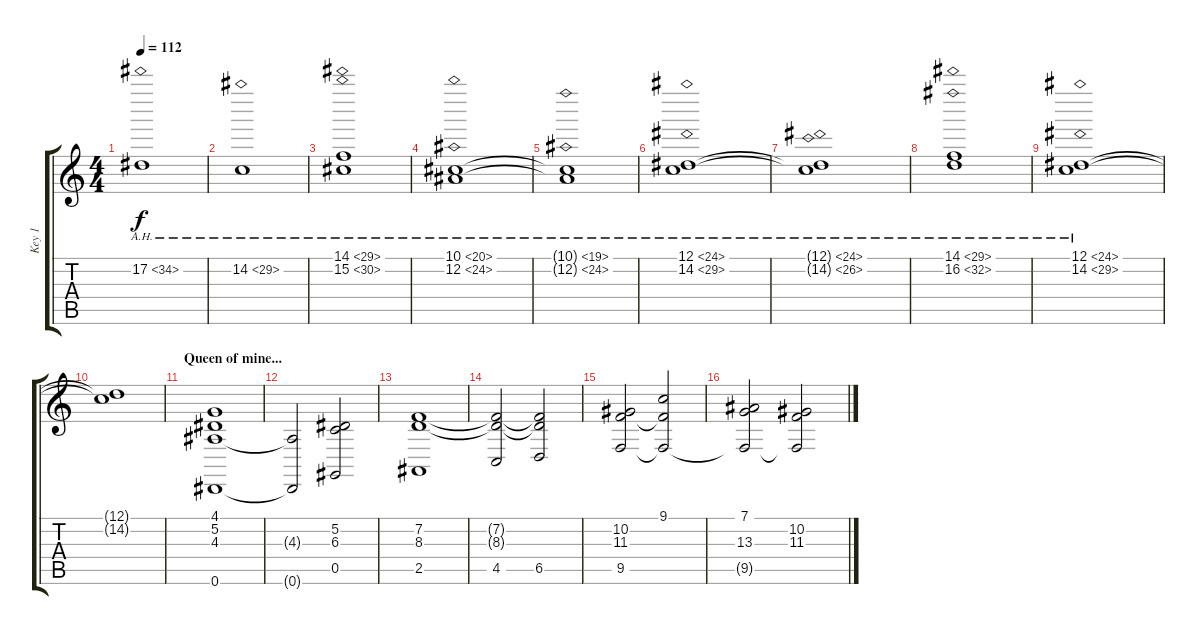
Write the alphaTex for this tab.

\track ("Key 1" "Key 1") {instrument synthstrings1}
\staff {score tabs}
\tuning (Eb4 Bb3 Gb3 Db3 Ab2 Eb2) {hide}
\ts (4 4)
\tempo 112
\clef g2
\ks c
17.2{ah 17}.1{dy f} |
14.2{ah 15}.1 |
(14.1{ah 15} 15.2{ah 15}).1 |
(10.1{ah 10} 12.2{ah 12}).1 |
(10.1{ah 9 t} 12.2{ah 12 t}).1 |
(12.1{ah 12} 14.2{ah 15}).1 |
(12.1{ah 12 t} 14.2{ah 12 t}).1 |
(14.1{ah 15} 16.2{ah 16}).1 |
(12.1{ah 12} 14.2{ah 15}).1 |
(12.1{t} 14.2{t}).1 |
\section ("" "Queen of mine...")
(4.1 5.2 4.3 0.6).1{volume 5 instrument synthstrings1} |
(4.3{t} 0.6{t}).2 (5.2 6.3 0.5).2 |
(7.2 8.3 2.5).1 |
(7.2{t} 8.3{t} 4.5).2 (7.2{t} 8.3{t} 6.5).2 |
(10.2 11.3 9.5).2 (9.1 11.3{t} 9.5{t}).2 |
(7.1 13.3 9.5{t}).2 (10.2 11.3 9.5{t}).2
